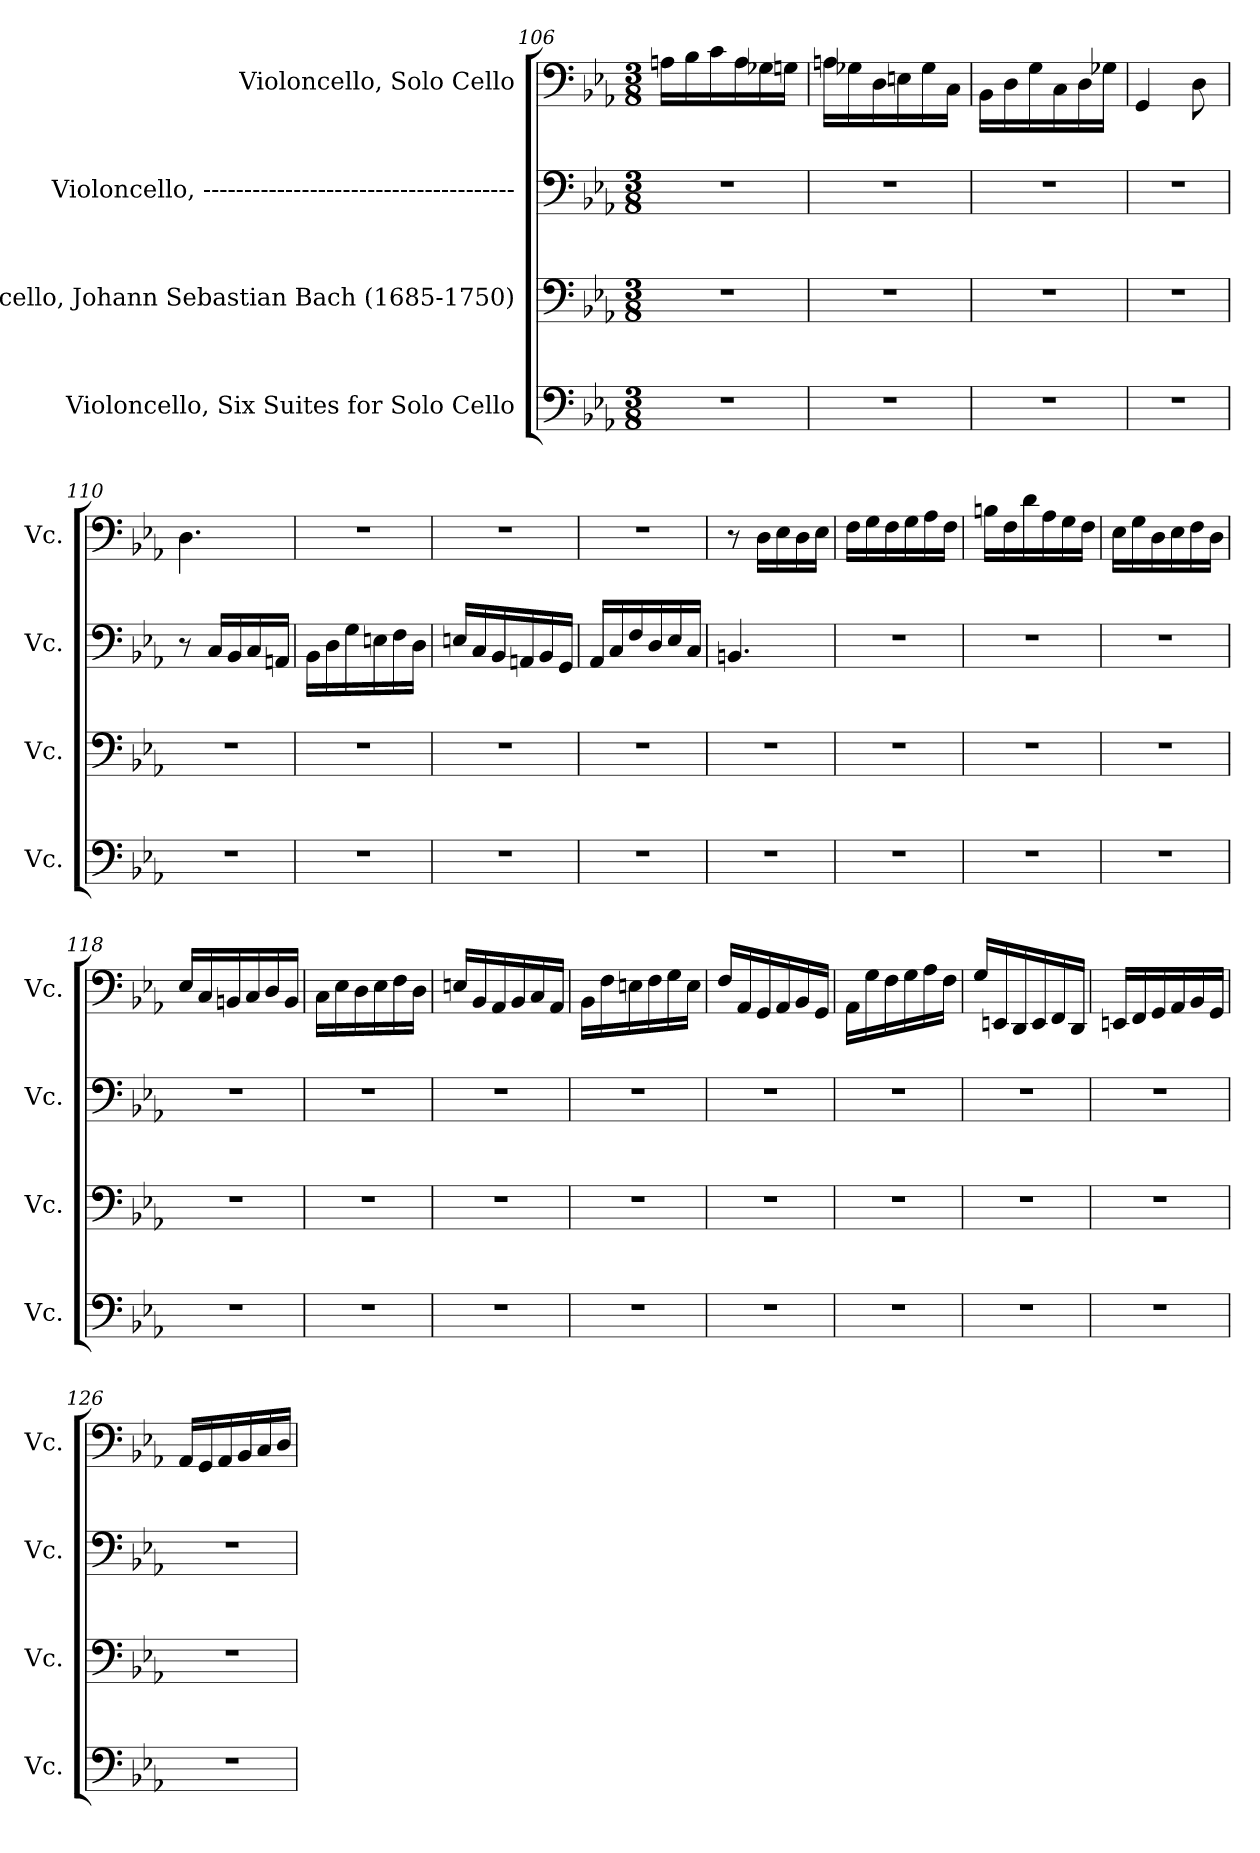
**kern	**kern	**kern	**kern
*part4	*part3	*part2	*part1
*staff4	*staff3	*staff2	*staff1
*I"Violoncello, Six Suites for Solo Cello	*I"Violoncello, Johann Sebastian Bach  (1685-1750)	*I"Violoncello, --------------------------------------	*I"Violoncello, Solo Cello
*I'Vc.	*I'Vc.	*I'Vc.	*I'Vc.
*clefF4	*clefF4	*clefF4	*clefF4
*k[b-e-a-]	*k[b-e-a-]	*k[b-e-a-]	*k[b-e-a-]
*M3/8	*M3/8	*M3/8	*M3/8
=106	=106	=106	=106
4.r	4.r	4.r	16An\LL
.	.	.	16B-\
.	.	.	16c\
.	.	.	16A\
.	.	.	16G-X\
.	.	.	16Gn\JJ
=107	=107	=107	=107
4.r	4.r	4.r	16An\LL
.	.	.	16G-X\
.	.	.	16D\
.	.	.	16En\
.	.	.	16G-\
.	.	.	16C\JJ
=108	=108	=108	=108
4.r	4.r	4.r	16BB-\LL
.	.	.	16D\
.	.	.	16G\
.	.	.	16C\
.	.	.	16D\
.	.	.	16G-X\JJ
=109	=109	=109	=109
4.r	4.r	4.r	4GG/
.	.	.	8D\
!!LO:PB:g=z
=110	=110	=110	=110
4.r	4.r	8r	4.D\
.	.	16C/LL	.
.	.	16BB-/	.
.	.	16C/	.
.	.	16AAn/JJ	.
=111	=111	=111	=111
4.r	4.r	16BB-\LL	4.r
.	.	16D\	.
.	.	16G\	.
.	.	16En\	.
.	.	16F\	.
.	.	16D\JJ	.
=112	=112	=112	=112
4.r	4.r	16En/LL	4.r
.	.	16C/	.
.	.	16BB-/	.
.	.	16AAn/	.
.	.	16BB-/	.
.	.	16GG/JJ	.
=113	=113	=113	=113
4.r	4.r	16AA-/LL	4.r
.	.	16C/	.
.	.	16F/	.
.	.	16D/	.
.	.	16E-/	.
.	.	16C/JJ	.
=114	=114	=114	=114
4.r	4.r	4.BBn/	8r
.	.	.	16D\LL
.	.	.	16E-\
.	.	.	16D\
.	.	.	16E-\JJ
=115	=115	=115	=115
4.r	4.r	4.r	16F\LL
.	.	.	16G\
.	.	.	16F\
.	.	.	16G\
.	.	.	16A-\
.	.	.	16F\JJ
=116	=116	=116	=116
4.r	4.r	4.r	16Bn\LL
.	.	.	16F\
.	.	.	16d\
.	.	.	16A-\
.	.	.	16G\
.	.	.	16F\JJ
!!LO:LB:g=z
=117	=117	=117	=117
4.r	4.r	4.r	16E-\LL
.	.	.	16G\
.	.	.	16D\
.	.	.	16E-\
.	.	.	16F\
.	.	.	16D\JJ
=118	=118	=118	=118
4.r	4.r	4.r	16E-/LL
.	.	.	16C/
.	.	.	16BBn/
.	.	.	16C/
.	.	.	16D/
.	.	.	16BB/JJ
=119	=119	=119	=119
4.r	4.r	4.r	16C\LL
.	.	.	16E-\
.	.	.	16D\
.	.	.	16E-\
.	.	.	16F\
.	.	.	16D\JJ
=120	=120	=120	=120
4.r	4.r	4.r	16En/LL
.	.	.	16BB-/
.	.	.	16AA-/
.	.	.	16BB-/
.	.	.	16C/
.	.	.	16AA-/JJ
=121	=121	=121	=121
4.r	4.r	4.r	16BB-\LL
.	.	.	16F\
.	.	.	16En\
.	.	.	16F\
.	.	.	16G\
.	.	.	16E\JJ
=122	=122	=122	=122
4.r	4.r	4.r	16F/LL
.	.	.	16AA-/
.	.	.	16GG/
.	.	.	16AA-/
.	.	.	16BB-/
.	.	.	16GG/JJ
!!LO:LB:g=z
=123	=123	=123	=123
4.r	4.r	4.r	16AA-\LL
.	.	.	16G\
.	.	.	16F\
.	.	.	16G\
.	.	.	16A-\
.	.	.	16F\JJ
=124	=124	=124	=124
4.r	4.r	4.r	16G/LL
.	.	.	16EEn/
.	.	.	16DD/
.	.	.	16EE/
.	.	.	16FF/
.	.	.	16DD/JJ
=125	=125	=125	=125
4.r	4.r	4.r	16EEn/LL
.	.	.	16FF/
.	.	.	16GG/
.	.	.	16AA-/
.	.	.	16BB-/
.	.	.	16GG/JJ
=126	=126	=126	=126
4.r	4.r	4.r	16AA-/LL
.	.	.	16GG/
.	.	.	16AA-/
.	.	.	16BB-/
.	.	.	16C/
.	.	.	16D/JJ
=	=	=	=
*-	*-	*-	*-
